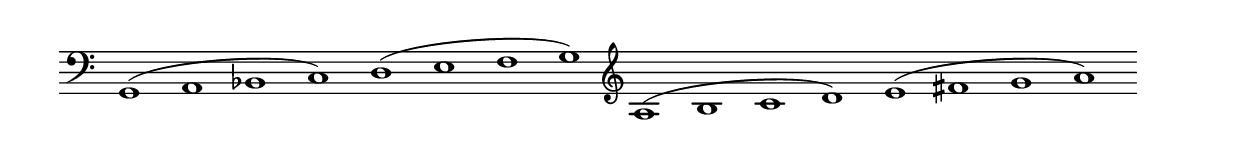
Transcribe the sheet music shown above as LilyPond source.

\version "2.4"
\paper{ linewidth=15\cm leftmargin=3\cm rightmargin=3\cm indent=0\mm }

% Hucbald's tetrachords on single staff

\score {
 \new Staff \with { \remove "Time_signature_engraver" }
 {
  \set Score.timing = ##f
  \clef bass g,1^( a, bes, c) d^( e f g)
  \clef treble a^( b c' d') e'^( fis' g' a')
 }
}

